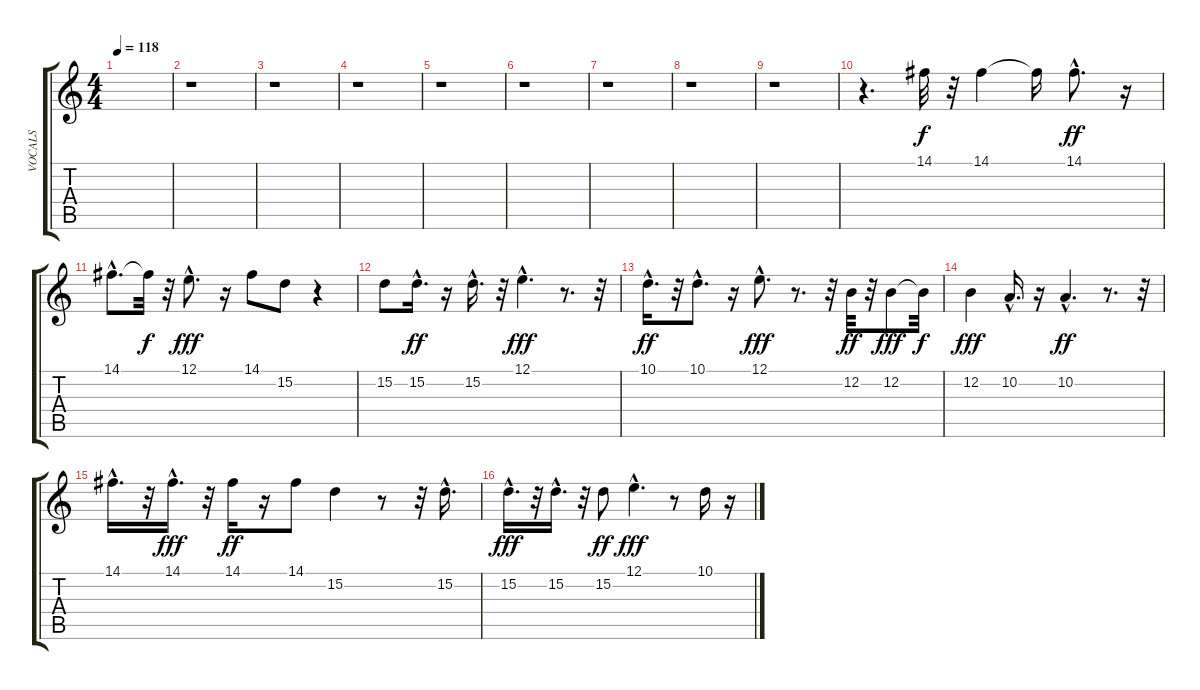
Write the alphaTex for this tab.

\track ("VOCALS" "VOCALS") {instrument harmonica}
\staff {score tabs}
\tuning (E4 B3 G3 D3 A2 E2) {hide}
\ts (4 4)
\tempo 118
\clef g2
\ks c
|
r.1 |
r.1 |
r.1 |
r.1 |
r.1 |
r.1 |
r.1 |
r.1 |
r.4{d} 14.1.32 r.32 14.1.4 14.1{t}.16{dy f} 14.1{hac}.8{d dy ff} r.16 |
14.1{hac}.8{d} 14.1{t}.32{dy f} r.32 12.1{hac}.8{d dy fff} r.16 14.1.8 15.2.8 r.4 |
15.2.8 15.2{hac}.16{d dy ff} r.16 15.2{hac}.16{d} r.32 12.1{hac}.4{d dy fff} r.8{d} r.32 |
10.1{hac}.16{d dy ff} r.32 10.1{hac}.8{d} r.16 12.1{hac}.8{d dy fff} r.8{d} r.32 12.2.32{dy ff} r.32 12.2.8{dy fff} 12.2{t}.32{dy f} |
12.2.4{dy fff} 10.2{hac}.16{d} r.16 10.2{hac}.4{d dy ff} r.8{d} r.32 |
14.1{hac}.16{d} r.32 14.1{hac}.16{d dy fff} r.32 14.1.16{dy ff} r.16 14.1.8 15.2.4 r.8 r.32 15.2{hac}.16{d} |
15.2{hac}.16{d dy fff} r.32 15.2{hac}.16{d} r.32 15.2.8{dy ff} 12.1{hac}.4{d dy fff} r.8 10.1.16 r.16
